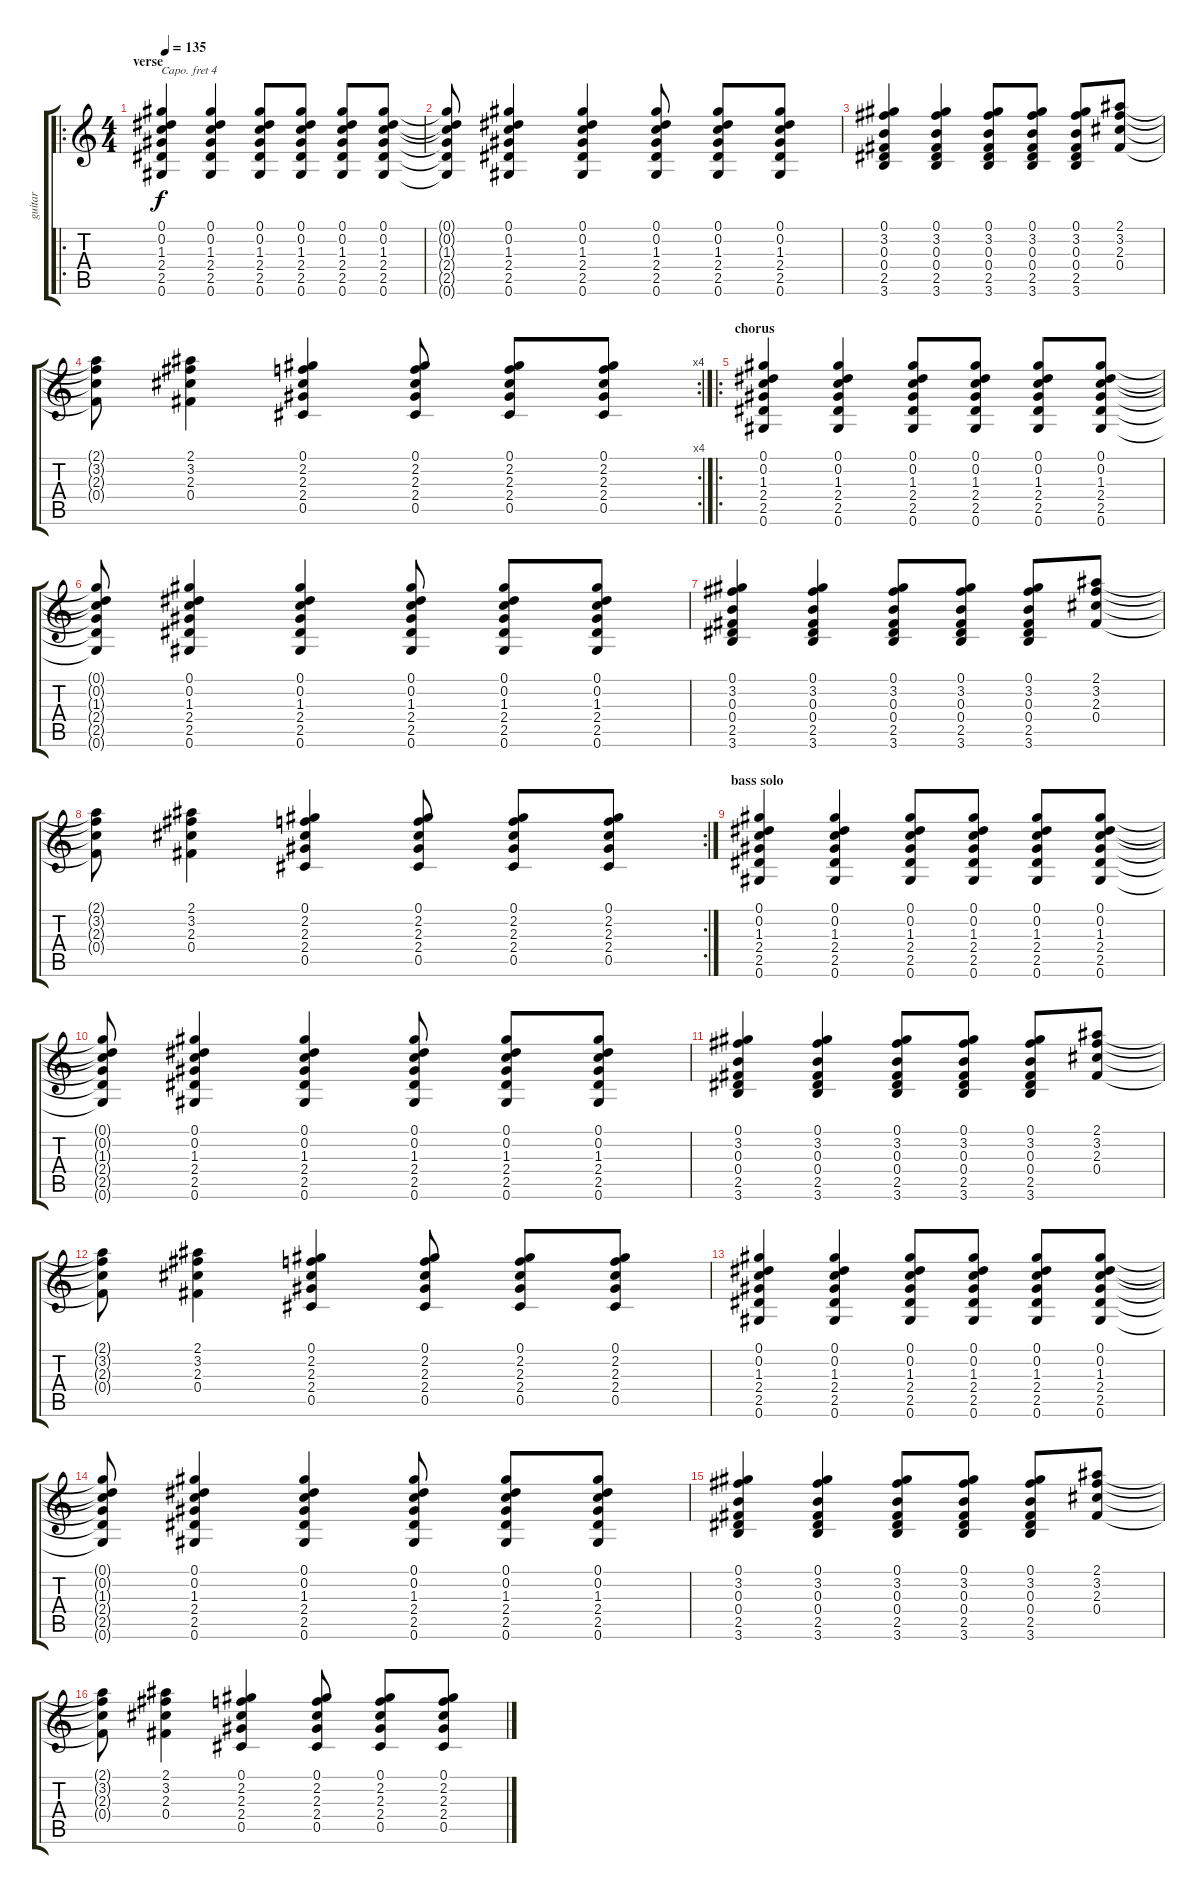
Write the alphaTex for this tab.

\track ("guitar " "guitar ") {instrument overdrivenguitar}
\staff {score tabs}
\capo 4
\tuning (E4 B3 G3 D3 A2 E2) {hide}
\ro
\ts (4 4)
\section ("" "verse")
\tempo 135
\clef g2
\ks c
(0.1 0.2 1.3 2.4 2.5 0.6).4{dy f} (0.1 0.2 1.3 2.4 2.5 0.6).4 (0.1 0.2 1.3 2.4 2.5 0.6).8 (0.1 0.2 1.3 2.4 2.5 0.6).8 (0.1 0.2 1.3 2.4 2.5 0.6).8 (0.1 0.2 1.3 2.4 2.5 0.6).8 |
(0.1{t} 0.2{t} 1.3{t} 2.4{t} 2.5{t} 0.6{t}).8 (0.1 0.2 1.3 2.4 2.5 0.6).4 (0.1 0.2 1.3 2.4 2.5 0.6).4 (0.1 0.2 1.3 2.4 2.5 0.6).8 (0.1 0.2 1.3 2.4 2.5 0.6).8 (0.1 0.2 1.3 2.4 2.5 0.6).8 |
(0.1 3.2 0.3 0.4 2.5 3.6).4 (0.1 3.2 0.3 0.4 2.5 3.6).4 (0.1 3.2 0.3 0.4 2.5 3.6).8 (0.1 3.2 0.3 0.4 2.5 3.6).8 (0.1 3.2 0.3 0.4 2.5 3.6).8 (2.1 3.2 2.3 0.4).8 |
\rc 4
(2.1{t} 3.2{t} 2.3{t} 0.4{t}).8 (2.1 3.2 2.3 0.4).4 (0.1 2.2 2.3 2.4 0.5).4 (0.1 2.2 2.3 2.4 0.5).8 (0.1 2.2 2.3 2.4 0.5).8 (0.1 2.2 2.3 2.4 0.5).8 |
\ro
\section ("" "chorus")
(0.1 0.2 1.3 2.4 2.5 0.6).4 (0.1 0.2 1.3 2.4 2.5 0.6).4 (0.1 0.2 1.3 2.4 2.5 0.6).8 (0.1 0.2 1.3 2.4 2.5 0.6).8 (0.1 0.2 1.3 2.4 2.5 0.6).8 (0.1 0.2 1.3 2.4 2.5 0.6).8 |
(0.1{t} 0.2{t} 1.3{t} 2.4{t} 2.5{t} 0.6{t}).8 (0.1 0.2 1.3 2.4 2.5 0.6).4 (0.1 0.2 1.3 2.4 2.5 0.6).4 (0.1 0.2 1.3 2.4 2.5 0.6).8 (0.1 0.2 1.3 2.4 2.5 0.6).8 (0.1 0.2 1.3 2.4 2.5 0.6).8 |
(0.1 3.2 0.3 0.4 2.5 3.6).4 (0.1 3.2 0.3 0.4 2.5 3.6).4 (0.1 3.2 0.3 0.4 2.5 3.6).8 (0.1 3.2 0.3 0.4 2.5 3.6).8 (0.1 3.2 0.3 0.4 2.5 3.6).8 (2.1 3.2 2.3 0.4).8 |
\rc 2
(2.1{t} 3.2{t} 2.3{t} 0.4{t}).8 (2.1 3.2 2.3 0.4).4 (0.1 2.2 2.3 2.4 0.5).4 (0.1 2.2 2.3 2.4 0.5).8 (0.1 2.2 2.3 2.4 0.5).8 (0.1 2.2 2.3 2.4 0.5).8 |
\section ("" "bass solo")
(0.1 0.2 1.3 2.4 2.5 0.6).4{volume 6} (0.1 0.2 1.3 2.4 2.5 0.6).4 (0.1 0.2 1.3 2.4 2.5 0.6).8 (0.1 0.2 1.3 2.4 2.5 0.6).8 (0.1 0.2 1.3 2.4 2.5 0.6).8 (0.1 0.2 1.3 2.4 2.5 0.6).8 |
(0.1{t} 0.2{t} 1.3{t} 2.4{t} 2.5{t} 0.6{t}).8 (0.1 0.2 1.3 2.4 2.5 0.6).4 (0.1 0.2 1.3 2.4 2.5 0.6).4 (0.1 0.2 1.3 2.4 2.5 0.6).8 (0.1 0.2 1.3 2.4 2.5 0.6).8 (0.1 0.2 1.3 2.4 2.5 0.6).8 |
(0.1 3.2 0.3 0.4 2.5 3.6).4 (0.1 3.2 0.3 0.4 2.5 3.6).4 (0.1 3.2 0.3 0.4 2.5 3.6).8 (0.1 3.2 0.3 0.4 2.5 3.6).8 (0.1 3.2 0.3 0.4 2.5 3.6).8 (2.1 3.2 2.3 0.4).8 |
(2.1{t} 3.2{t} 2.3{t} 0.4{t}).8 (2.1 3.2 2.3 0.4).4 (0.1 2.2 2.3 2.4 0.5).4 (0.1 2.2 2.3 2.4 0.5).8 (0.1 2.2 2.3 2.4 0.5).8 (0.1 2.2 2.3 2.4 0.5).8 |
(0.1 0.2 1.3 2.4 2.5 0.6).4 (0.1 0.2 1.3 2.4 2.5 0.6).4 (0.1 0.2 1.3 2.4 2.5 0.6).8 (0.1 0.2 1.3 2.4 2.5 0.6).8 (0.1 0.2 1.3 2.4 2.5 0.6).8 (0.1 0.2 1.3 2.4 2.5 0.6).8 |
(0.1{t} 0.2{t} 1.3{t} 2.4{t} 2.5{t} 0.6{t}).8 (0.1 0.2 1.3 2.4 2.5 0.6).4 (0.1 0.2 1.3 2.4 2.5 0.6).4 (0.1 0.2 1.3 2.4 2.5 0.6).8 (0.1 0.2 1.3 2.4 2.5 0.6).8 (0.1 0.2 1.3 2.4 2.5 0.6).8 |
(0.1 3.2 0.3 0.4 2.5 3.6).4 (0.1 3.2 0.3 0.4 2.5 3.6).4 (0.1 3.2 0.3 0.4 2.5 3.6).8 (0.1 3.2 0.3 0.4 2.5 3.6).8 (0.1 3.2 0.3 0.4 2.5 3.6).8 (2.1 3.2 2.3 0.4).8 |
(2.1{t} 3.2{t} 2.3{t} 0.4{t}).8 (2.1 3.2 2.3 0.4).4 (0.1 2.2 2.3 2.4 0.5).4 (0.1 2.2 2.3 2.4 0.5).8 (0.1 2.2 2.3 2.4 0.5).8 (0.1 2.2 2.3 2.4 0.5).8
